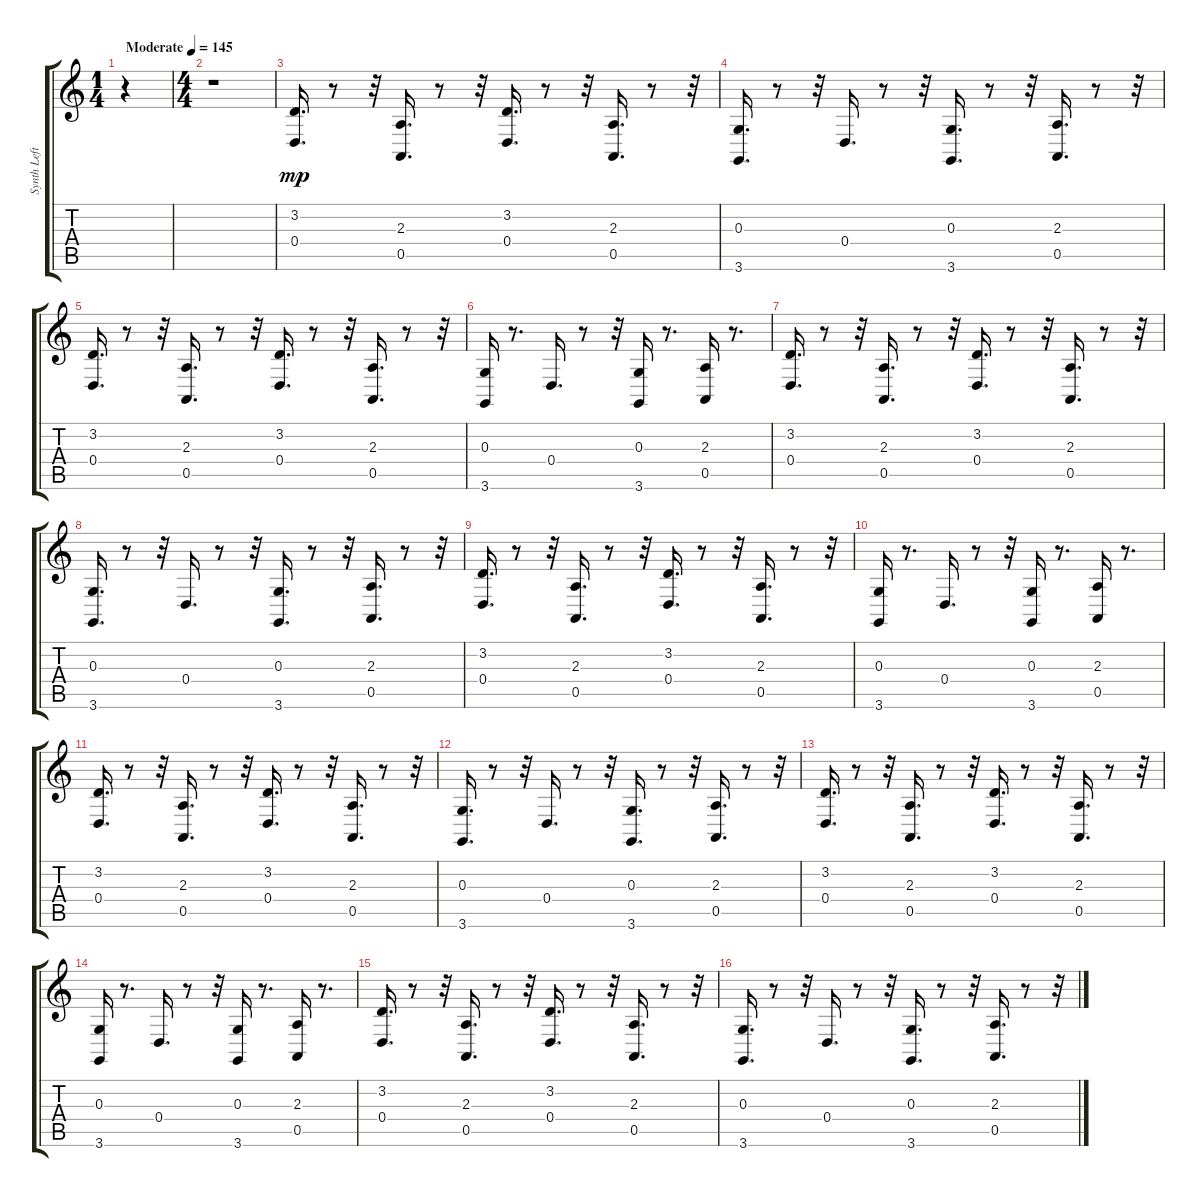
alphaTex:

\track ("Synth Left" "Synth Left") {instrument lead2sawtooth}
\staff {score tabs}
\tuning (E4 B3 G3 D3 A2 E2) {hide}
\ts (1 4)
\tempo (145 "Moderate")
\clef g2
\ks c
r.4{dy mp instrument lead2sawtooth} |
\ts (4 4)
r.1 |
(3.2 0.4).16{d} r.8 r.32 (2.3 0.5).16{d} r.8 r.32 (3.2 0.4).16{d} r.8 r.32 (2.3 0.5).16{d} r.8 r.32 |
(0.3 3.6).16{d} r.8 r.32 0.4.16{d} r.8 r.32 (0.3 3.6).16{d} r.8 r.32 (2.3 0.5).16{d} r.8 r.32 |
(3.2 0.4).16{d} r.8 r.32 (2.3 0.5).16{d} r.8 r.32 (3.2 0.4).16{d} r.8 r.32 (2.3 0.5).16{d} r.8 r.32 |
(0.3 3.6).16 r.8{d} 0.4.16{d} r.8 r.32 (0.3 3.6).16 r.8{d} (2.3 0.5).16 r.8{d} |
(3.2 0.4).16{d} r.8 r.32 (2.3 0.5).16{d} r.8 r.32 (3.2 0.4).16{d} r.8 r.32 (2.3 0.5).16{d} r.8 r.32 |
(0.3 3.6).16{d} r.8 r.32 0.4.16{d} r.8 r.32 (0.3 3.6).16{d} r.8 r.32 (2.3 0.5).16{d} r.8 r.32 |
(3.2 0.4).16{d} r.8 r.32 (2.3 0.5).16{d} r.8 r.32 (3.2 0.4).16{d} r.8 r.32 (2.3 0.5).16{d} r.8 r.32 |
(0.3 3.6).16 r.8{d} 0.4.16{d} r.8 r.32 (0.3 3.6).16 r.8{d} (2.3 0.5).16 r.8{d} |
(3.2 0.4).16{d} r.8 r.32 (2.3 0.5).16{d} r.8 r.32 (3.2 0.4).16{d} r.8 r.32 (2.3 0.5).16{d} r.8 r.32 |
(0.3 3.6).16{d} r.8 r.32 0.4.16{d} r.8 r.32 (0.3 3.6).16{d} r.8 r.32 (2.3 0.5).16{d} r.8 r.32 |
(3.2 0.4).16{d} r.8 r.32 (2.3 0.5).16{d} r.8 r.32 (3.2 0.4).16{d} r.8 r.32 (2.3 0.5).16{d} r.8 r.32 |
(0.3 3.6).16 r.8{d} 0.4.16{d} r.8 r.32 (0.3 3.6).16 r.8{d} (2.3 0.5).16 r.8{d} |
(3.2 0.4).16{d} r.8 r.32 (2.3 0.5).16{d} r.8 r.32 (3.2 0.4).16{d} r.8 r.32 (2.3 0.5).16{d} r.8 r.32 |
(0.3 3.6).16{d} r.8 r.32 0.4.16{d} r.8 r.32 (0.3 3.6).16{d} r.8 r.32 (2.3 0.5).16{d} r.8 r.32
